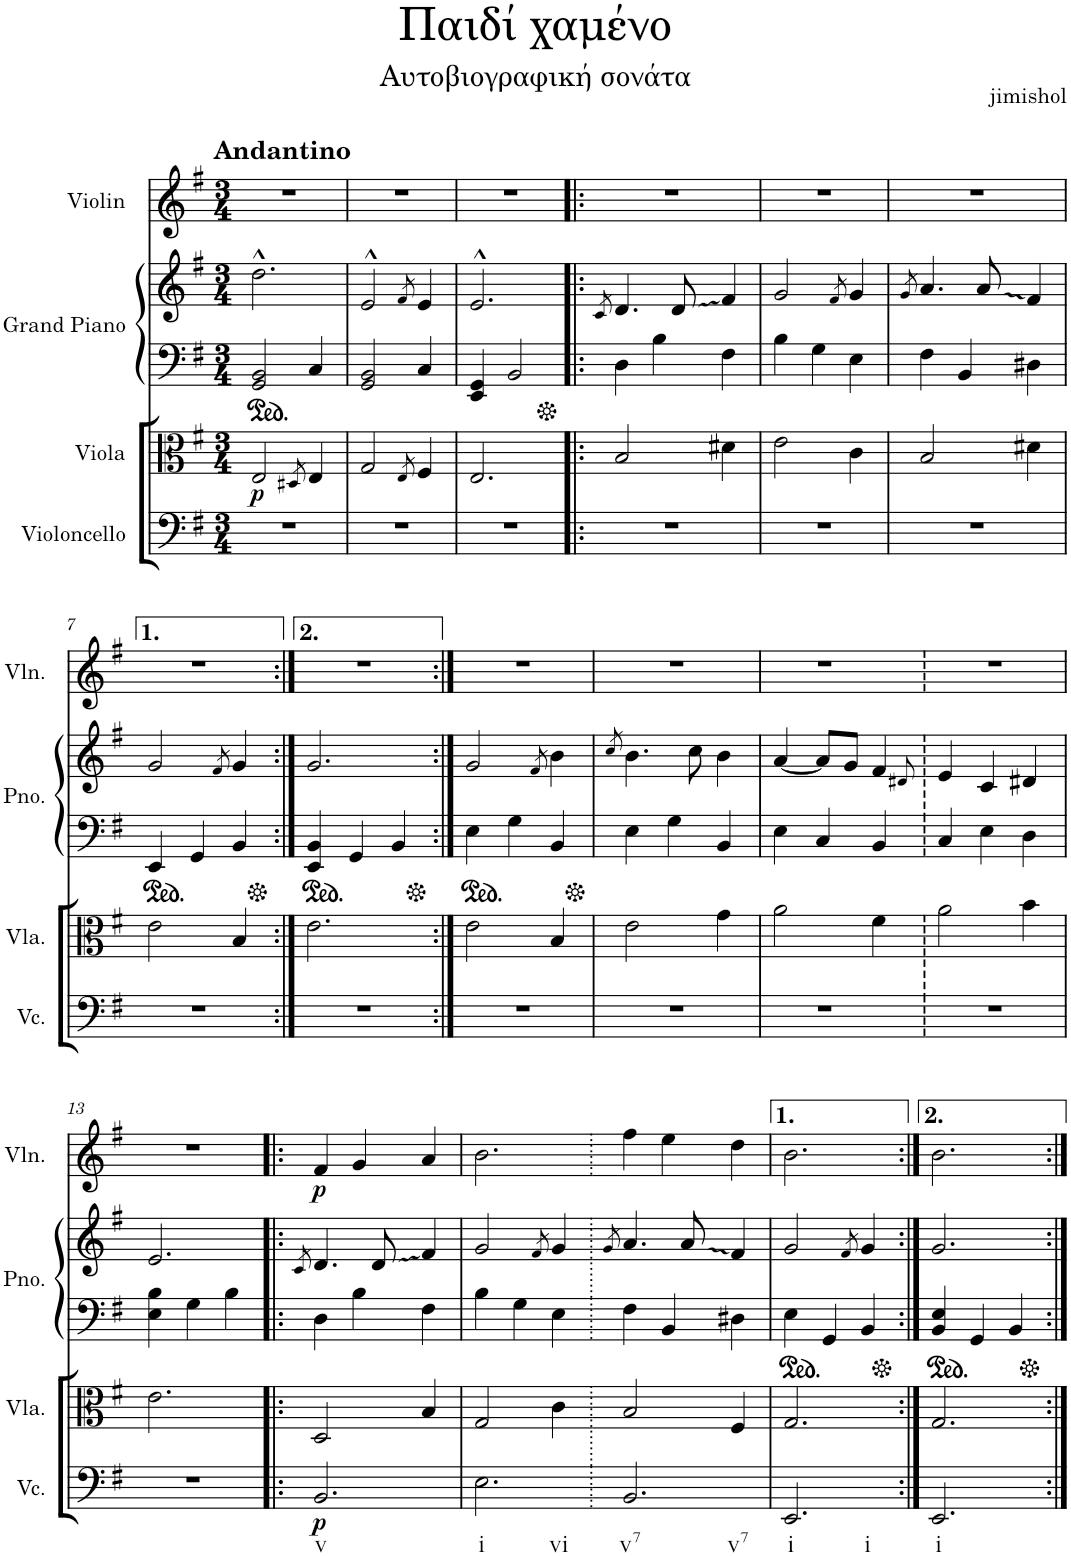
**kern	**dynam	**kern	**dynam	**kern	**kern	**kern	**dynam
*part4	*part4	*part3	*part3	*part2	*part2	*part1	*part1
*staff5	*staff5	*staff4	*staff4	*staff3	*staff2	*staff1	*staff1
*I"Violoncello	*	*I"Viola	*	*I"Grand Piano	*	*I"Violin	*
*I'Vc.	*	*I'Vla.	*	*I'Pno.	*	*I'Vln.	*
*clefF4	*	*clefC3	*	*clefF4	*clefG2	*clefG2	*
*k[f#]	*	*k[f#]	*	*k[f#]	*k[f#]	*k[f#]	*
*M3/4	*	*M3/4	*	*M3/4	*M3/4	*M3/4	*
=1	=1	=1	=1	=1	=1	=1	=1
!	!	!	!	!	!	!LO:TX:a:B:t=Andantino	!
!	!	!	!LO:DY:b	!	!	!	!
2.r	.	2E/	p	2GG/ 2BB/	2.dd^^\	2.r	.
.	.	8qD#X/	.	.	.	.	.
.	.	4E/	.	4C/	.	.	.
=2	=2	=2	=2	=2	=2	=2	=2
2.r	.	2G/	.	2GG/ 2BB/	2e^^/	2.r	.
.	.	8qE/	.	.	8qf#/	.	.
.	.	4F#/	.	4C/	4e/	.	.
=3	=3	=3	=3	=3	=3	=3	=3
2.r	.	2.E/	.	4EE/ 4GG/	2.e^^/	2.r	.
.	.	.	.	2BB/	.	.	.
=4!|:	=4!|:	=4!|:	=4!|:	=4!|:	=4!|:	=4!|:	=4!|:
.	.	.	.	.	8qc/	.	.
2.r	.	2B/	.	4D\	4.d/	2.r	.
.	.	.	.	4B\	.	.	.
.	.	.	.	.	8d/	.	.
.	.	4d#X\	.	4F#\	4f#/	.	.
=5	=5	=5	=5	=5	=5	=5	=5
2.r	.	2e\	.	4B\	2g/	2.r	.
.	.	.	.	4G\	.	.	.
.	.	.	.	.	8qf#/	.	.
.	.	4c\	.	4E\	4g/	.	.
=6	=6	=6	=6	=6	=6	=6	=6
.	.	.	.	.	8qg/	.	.
2.r	.	2B/	.	4F#\	4.a/	2.r	.
.	.	.	.	4BB/	.	.	.
.	.	.	.	.	8a/	.	.
.	.	4d#X\	.	4D#X\	4f#/	.	.
!!LO:LB:g=z
=7	=7	=7	=7	=7	=7	=7	=7
2.r	.	2e\	.	4EE/	2g/	2.r	.
.	.	.	.	4GG/	.	.	.
.	.	.	.	.	8qf#/	.	.
.	.	4B/	.	4BB/	4g/	.	.
=8:|!	=8:|!	=8:|!	=8:|!	=8:|!	=8:|!	=8:|!	=8:|!
2.r	.	2.e\	.	4EE/ 4BB/	2.g/	2.r	.
.	.	.	.	4GG/	.	.	.
.	.	.	.	4BB/	.	.	.
=9:|!	=9:|!	=9:|!	=9:|!	=9:|!	=9:|!	=9:|!	=9:|!
2.r	.	2e\	.	4E\	2g/	2.r	.
.	.	.	.	4G\	.	.	.
.	.	.	.	.	8qf#/	.	.
.	.	4B/	.	4BB/	4b\	.	.
=10	=10	=10	=10	=10	=10	=10	=10
.	.	.	.	.	8qcc/	.	.
2.r	.	2e\	.	4E\	4.b\	2.r	.
.	.	.	.	4G\	.	.	.
.	.	.	.	.	8cc\	.	.
.	.	4g\	.	4BB/	4b\	.	.
=11	=11	=11	=11	=11	=11	=11	=11
2.r	.	2a\	.	4E\	[4a/	2.r	.
.	.	.	.	4C/	8a/L]	.	.
.	.	.	.	.	8g/J	.	.
.	.	4f#\	.	4BB/	4f#/	.	.
.	.	.	.	.	8qd#X/	.	.
=12	=12	=12	=12	=12	=12	=12	=12
2.r	.	2a\	.	4C/	4e/	2.r	.
.	.	.	.	4E\	4c/	.	.
.	.	4b\	.	4D\	4d#X/	.	.
!!LO:LB:g=z
=13	=13	=13	=13	=13	=13	=13	=13
2.r	.	2.e\	.	4E\ 4B\	2.e/	2.r	.
.	.	.	.	4G\	.	.	.
.	.	.	.	4B\	.	.	.
=14!|:	=14!|:	=14!|:	=14!|:	=14!|:	=14!|:	=14!|:	=14!|:
.	.	.	.	.	8qc/	.	.
!LO:TX:b:t=v	!	!	!	!	!	!	!
!	!LO:DY:b	!	!	!	!	!	!LO:DY:b
2.BB/	p	2D/	.	4D\	4.d/	4f#/	p
.	.	.	.	4B\	.	4g/	.
.	.	.	.	.	8d/	.	.
.	.	4B/	.	4F#\	4f#/	4a/	.
=15	=15	=15	=15	=15	=15	=15	=15
!LO:TX:b:t=i	!	!	!	!	!	!	!
!LO:TX:b:t=vi	!	!	!	!	!	!	!
2.E\	.	2G/	.	4B\	2g/	2.b\	.
.	.	.	.	4G\	.	.	.
.	.	.	.	.	8qf#/	.	.
.	.	4c\	.	4E\	4g/	.	.
=16.	=16.	=16.	=16.	=16.	=16.	=16.	=16.
.	.	.	.	.	8qg/	.	.
!LO:TX:b:t=v7	!	!	!	!	!	!	!
!LO:TX:b:t=v7	!	!	!	!	!	!	!
2.BB/	.	2B/	.	4F#\	4.a/	4ff#\	.
.	.	.	.	4BB/	.	4ee\	.
.	.	.	.	.	8a/	.	.
.	.	4F#/	.	4D#X\	4f#/	4dd\	.
=17	=17	=17	=17	=17	=17	=17	=17
!LO:TX:b:t=i	!	!	!	!	!	!	!
!LO:TX:b:t=i	!	!	!	!	!	!	!
2.EE/	.	2.G/	.	4E\	2g/	2.b\	.
.	.	.	.	4GG/	.	.	.
.	.	.	.	.	8qf#/	.	.
.	.	.	.	4BB/	4g/	.	.
=18:|!	=18:|!	=18:|!	=18:|!	=18:|!	=18:|!	=18:|!	=18:|!
!LO:TX:b:t=i	!	!	!	!	!	!	!
2.EE/	.	2.G/	.	4BB/ 4E/	2.g/	2.b\	.
.	.	.	.	4GG/	.	.	.
.	.	.	.	4BB/	.	.	.
=:|!	=:|!	=:|!	=:|!	=:|!	=:|!	=:|!	=:|!
*-	*-	*-	*-	*-	*-	*-	*-
